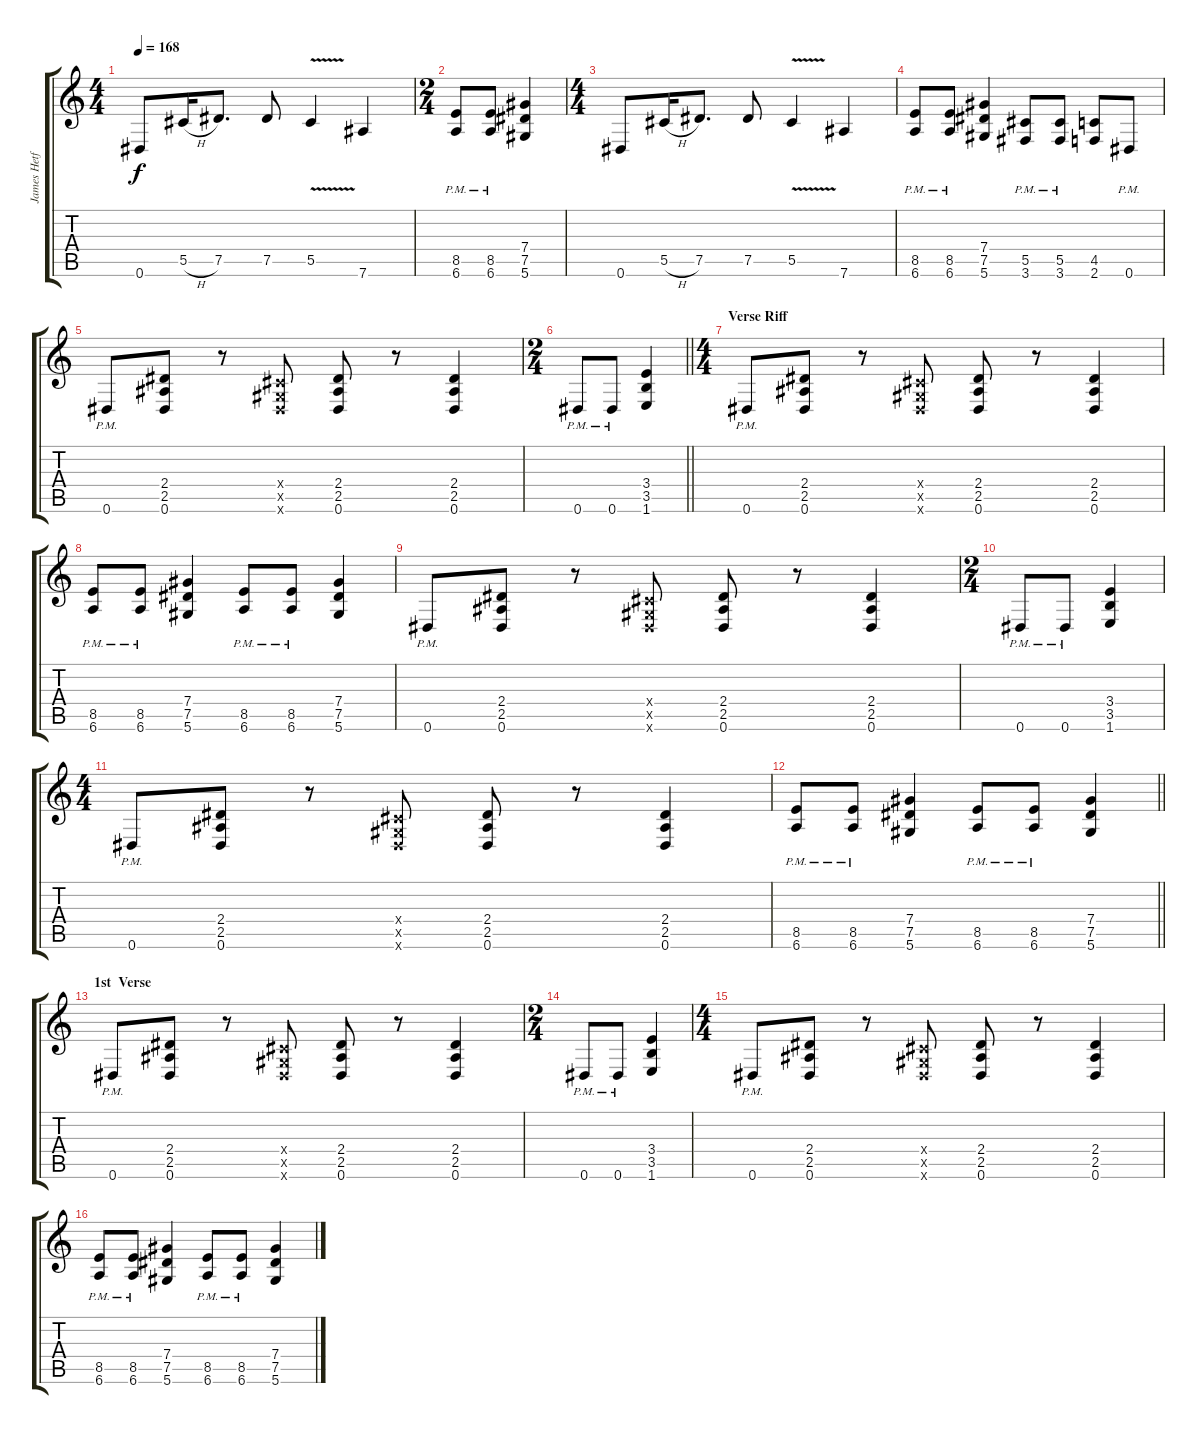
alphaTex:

\track ("James Hetfield" "James Hetf") {instrument distortionguitar}
\staff {score tabs}
\tuning (Eb4 Bb3 Gb3 Db3 Ab2 Eb2) {hide}
\ts (4 4)
\tempo 168
\clef g2
\ks c
0.6.8{dy f} 5.5{h}.16 7.5.8{d} 7.5.8 5.5{v}.4 7.6.4 |
\ts (2 4)
(8.5{pm} 6.6{pm}).8 (8.5{pm} 6.6{pm}).8 (7.4 7.5 5.6).4 |
\ts (4 4)
0.6.8 5.5{h}.16 7.5.8{d} 7.5.8 5.5{v}.4 7.6.4 |
(8.5{pm} 6.6{pm}).8 (8.5{pm} 6.6{pm}).8 (7.4 7.5 5.6).4 (5.5{pm} 3.6{pm}).8 (5.5{pm} 3.6{pm}).8 (4.5 2.6).8 0.6{pm}.8 |
0.6{pm}.8 (2.4 2.5 0.6).8 r.8 (0.4{x} 0.5{x} 0.6{x}).8 (2.4 2.5 0.6).8 r.8 (2.4 2.5 0.6).4 |
\ts (2 4)
\barLineRight lightlight
0.6{pm}.8 0.6{pm}.8 (3.4 3.5 1.6).4 |
\ts (4 4)
\section ("" "Verse Riff")
0.6{pm}.8 (2.4 2.5 0.6).8 r.8 (0.4{x} 0.5{x} 0.6{x}).8 (2.4 2.5 0.6).8 r.8 (2.4 2.5 0.6).4 |
(8.5{pm} 6.6{pm}).8 (8.5{pm} 6.6{pm}).8 (7.4 7.5 5.6).4 (8.5{pm} 6.6{pm}).8 (8.5{pm} 6.6{pm}).8 (7.4 7.5 5.6).4 |
0.6{pm}.8 (2.4 2.5 0.6).8 r.8 (0.4{x} 0.5{x} 0.6{x}).8 (2.4 2.5 0.6).8 r.8 (2.4 2.5 0.6).4 |
\ts (2 4)
0.6{pm}.8 0.6{pm}.8 (3.4 3.5 1.6).4 |
\ts (4 4)
0.6{pm}.8 (2.4 2.5 0.6).8 r.8 (0.4{x} 0.5{x} 0.6{x}).8 (2.4 2.5 0.6).8 r.8 (2.4 2.5 0.6).4 |
\barLineRight lightlight
(8.5{pm} 6.6{pm}).8 (8.5{pm} 6.6{pm}).8 (7.4 7.5 5.6).4 (8.5{pm} 6.6{pm}).8 (8.5{pm} 6.6{pm}).8 (7.4 7.5 5.6).4 |
\section ("" "1st  Verse")
0.6{pm}.8 (2.4 2.5 0.6).8 r.8 (0.4{x} 0.5{x} 0.6{x}).8 (2.4 2.5 0.6).8 r.8 (2.4 2.5 0.6).4 |
\ts (2 4)
0.6{pm}.8 0.6{pm}.8 (3.4 3.5 1.6).4 |
\ts (4 4)
0.6{pm}.8 (2.4 2.5 0.6).8 r.8 (0.4{x} 0.5{x} 0.6{x}).8 (2.4 2.5 0.6).8 r.8 (2.4 2.5 0.6).4 |
(8.5{pm} 6.6{pm}).8 (8.5{pm} 6.6{pm}).8 (7.4 7.5 5.6).4 (8.5{pm} 6.6{pm}).8 (8.5{pm} 6.6{pm}).8 (7.4 7.5 5.6).4
